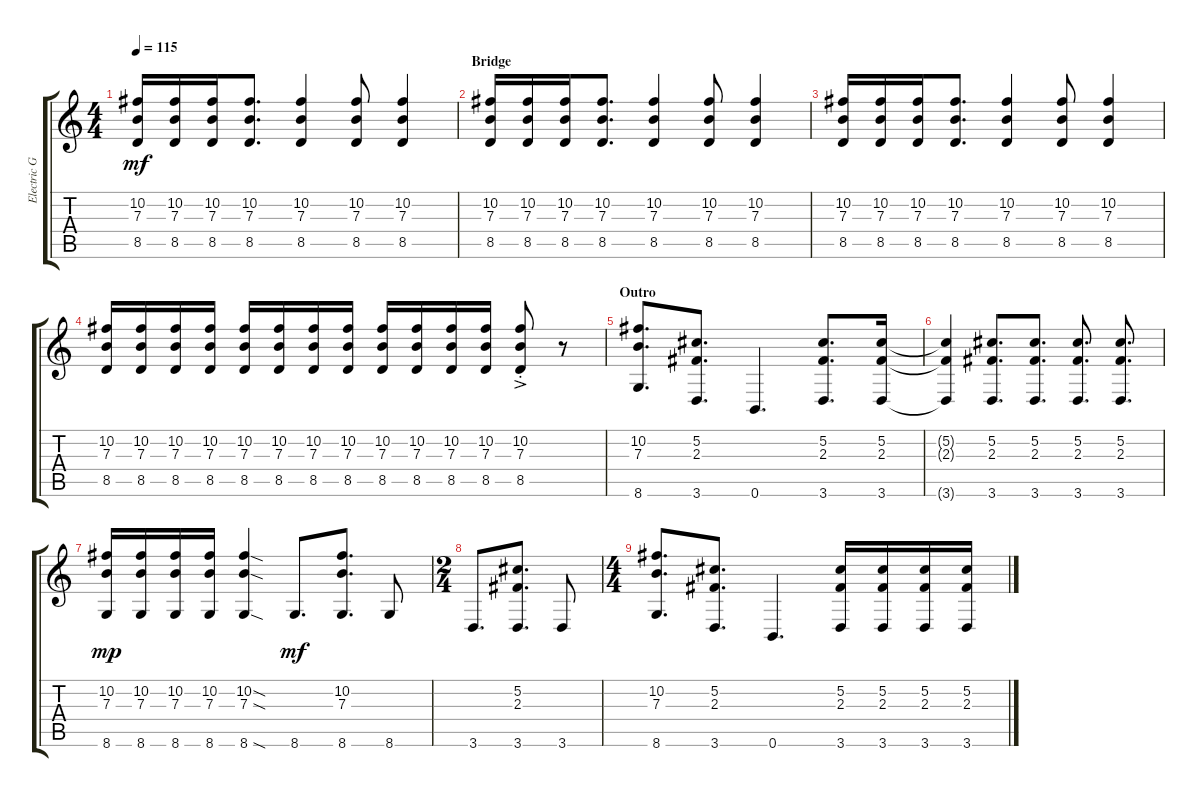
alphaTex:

\track ("Electric Guitar" "Electric G") {instrument overdrivenguitar}
\staff {score tabs}
\tuning (Db4 Ab3 E3 B2 Gb2 B1) {hide}
\ts (4 4)
\tempo 115
\clef g2
\ks c
(10.2 7.3 8.5).16{dy mf} (10.2 7.3 8.5).16 (10.2 7.3 8.5).16 (10.2 7.3 8.5).8{d} (10.2 7.3 8.5).4 (10.2 7.3 8.5).8 (10.2 7.3 8.5).4 |
\section ("" "Bridge")
(10.2 7.3 8.5).16 (10.2 7.3 8.5).16 (10.2 7.3 8.5).16 (10.2 7.3 8.5).8{d} (10.2 7.3 8.5).4 (10.2 7.3 8.5).8 (10.2 7.3 8.5).4 |
(10.2 7.3 8.5).16 (10.2 7.3 8.5).16 (10.2 7.3 8.5).16 (10.2 7.3 8.5).8{d} (10.2 7.3 8.5).4 (10.2 7.3 8.5).8 (10.2 7.3 8.5).4 |
(10.2 7.3 8.5).16 (10.2 7.3 8.5).16 (10.2 7.3 8.5).16 (10.2 7.3 8.5).16 (10.2 7.3 8.5).16 (10.2 7.3 8.5).16 (10.2 7.3 8.5).16 (10.2 7.3 8.5).16 (10.2 7.3 8.5).16 (10.2 7.3 8.5).16 (10.2 7.3 8.5).16 (10.2 7.3 8.5).16 (10.2{ac st} 7.3{ac st} 8.5{ac st}).8 r.8 |
\section ("" "Outro")
(10.2 7.3 8.6).8{d} (5.2 2.3 3.6).8{d} 0.6.4{d} (5.2 2.3 3.6).8{d} (5.2 2.3 3.6).16 |
(5.2{t} 2.3{t} 3.6{t}).4 (5.2 2.3 3.6).8{d} (5.2 2.3 3.6).8{d} (5.2 2.3 3.6).8{d} (5.2 2.3 3.6).8{d} |
(10.2 7.3 8.6).16{dy mp} (10.2 7.3 8.6).16 (10.2 7.3 8.6).16 (10.2 7.3 8.6).16 (10.2{sod} 7.3{sod} 8.6{sod}).4 8.6.8{d dy mf} (10.2 7.3 8.6).8{d} 8.6.8 |
\ts (2 4)
3.6.8{d} (5.2 2.3 3.6).8{d} 3.6.8 |
\ts (4 4)
(10.2 7.3 8.6).8{d} (5.2 2.3 3.6).8{d} 0.6.4{d} (5.2 2.3 3.6).16 (5.2 2.3 3.6).16 (5.2 2.3 3.6).16 (5.2 2.3 3.6).16
